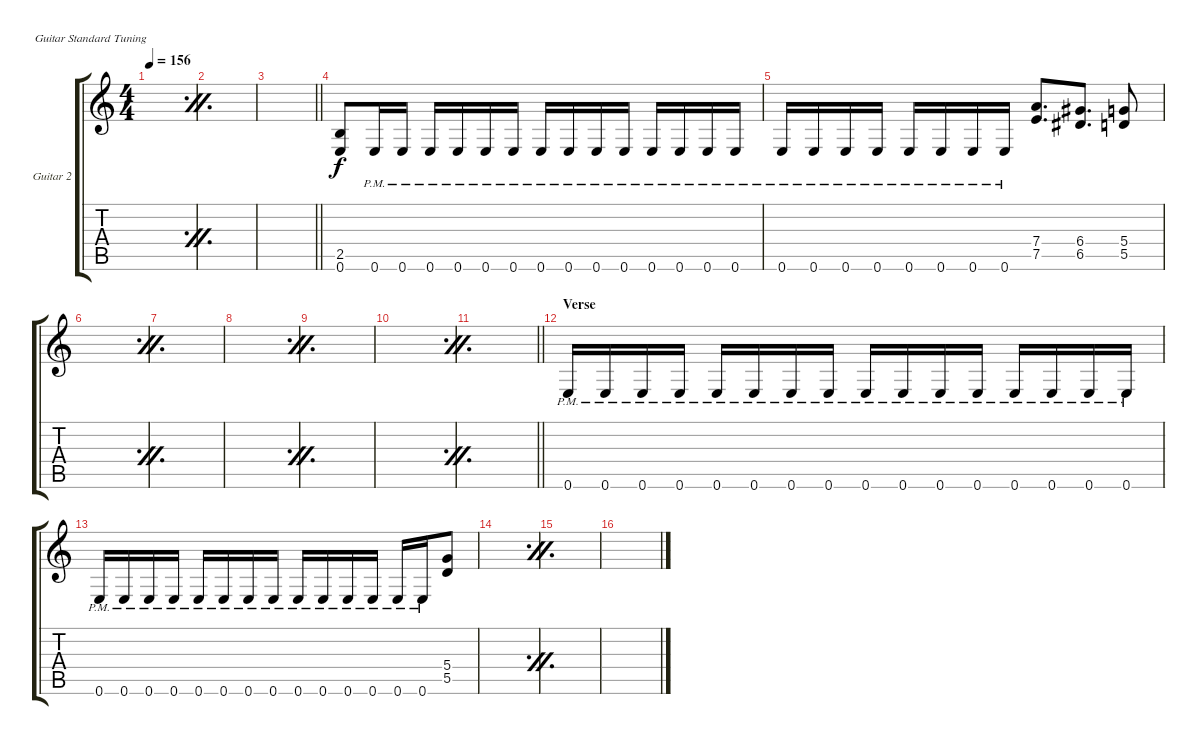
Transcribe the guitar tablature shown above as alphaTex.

\bracketExtendMode groupsimilarinstruments
\firstSystemTrackNameOrientation horizontal
\otherSystemsTrackNameOrientation horizontal
\track ("Guitar 2" "Guitar 2") {instrument overdrivenguitar}
\staff {score tabs}
\tuning (E4 B3 G3 D3 A2 E2)
\ts (4 4)
\tempo 156
\clef g2
\simile firstofdouble
\ks c
|
\simile secondofdouble
|
\barLineRight lightlight
|
(2.5 0.6).8 0.6{pm}.16 0.6{pm}.16 0.6{pm}.16 0.6{pm}.16 0.6{pm}.16 0.6{pm}.16 0.6{pm}.16 0.6{pm}.16 0.6{pm}.16 0.6{pm}.16 0.6{pm}.16 0.6{pm}.16 0.6{pm}.16 0.6{pm}.16 |
0.6{pm}.16 0.6{pm}.16 0.6{pm}.16 0.6{pm}.16 0.6{pm}.16 0.6{pm}.16 0.6{pm}.16 0.6{pm}.16 (7.4 7.5).8{d} (6.4 6.5).8{d} (5.4 5.5).8 |
\simile firstofdouble
|
\simile secondofdouble
|
\simile firstofdouble
|
\simile secondofdouble
|
\simile firstofdouble
|
\simile secondofdouble
\barLineRight lightlight
|
\section ("" "Verse")
\simile none
0.6{pm}.16 0.6{pm}.16 0.6{pm}.16 0.6{pm}.16 0.6{pm}.16 0.6{pm}.16 0.6{pm}.16 0.6{pm}.16 0.6{pm}.16 0.6{pm}.16 0.6{pm}.16 0.6{pm}.16 0.6{pm}.16 0.6{pm}.16 0.6{pm}.16 0.6{pm}.16 |
0.6{pm}.16 0.6{pm}.16 0.6{pm}.16 0.6{pm}.16 0.6{pm}.16 0.6{pm}.16 0.6{pm}.16 0.6{pm}.16 0.6{pm}.16 0.6{pm}.16 0.6{pm}.16 0.6{pm}.16 0.6{pm}.16 0.6{pm}.16 (5.4 5.5).8 |
\simile firstofdouble
|
\simile secondofdouble
|
\simile firstofdouble
